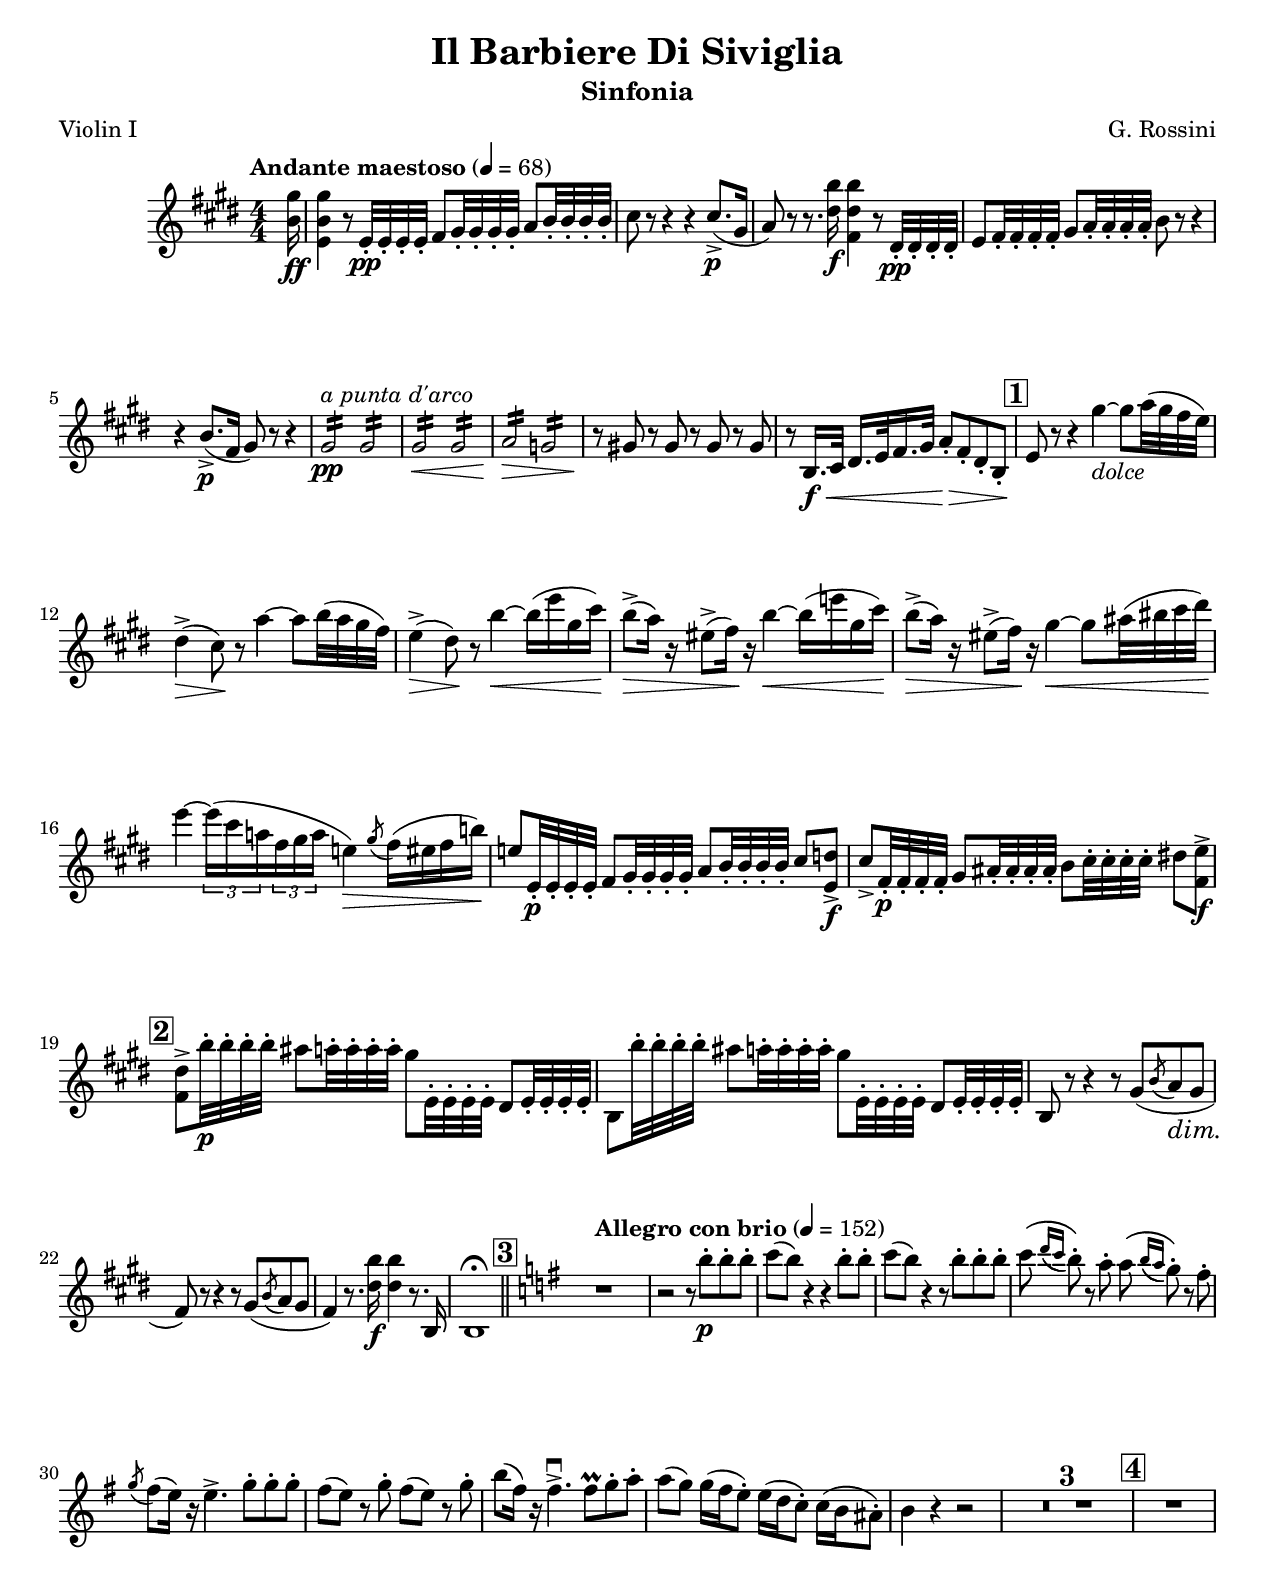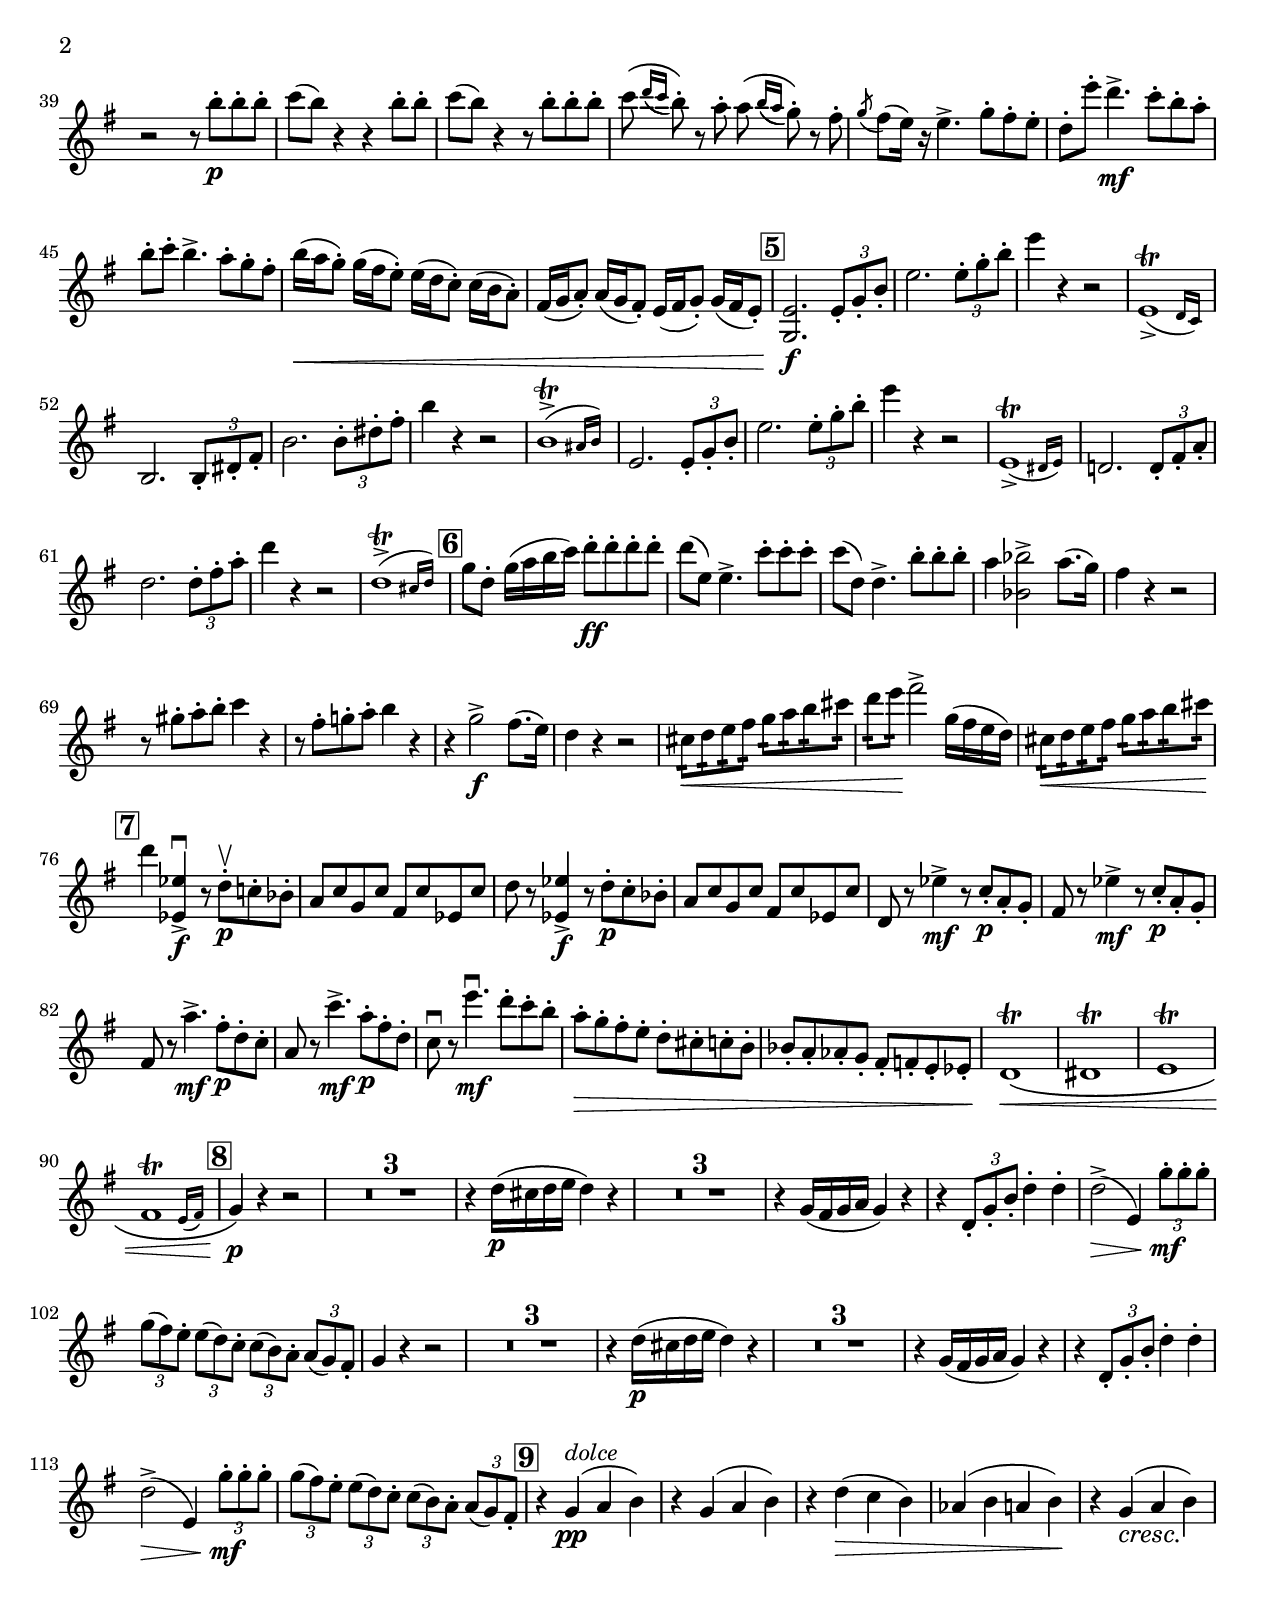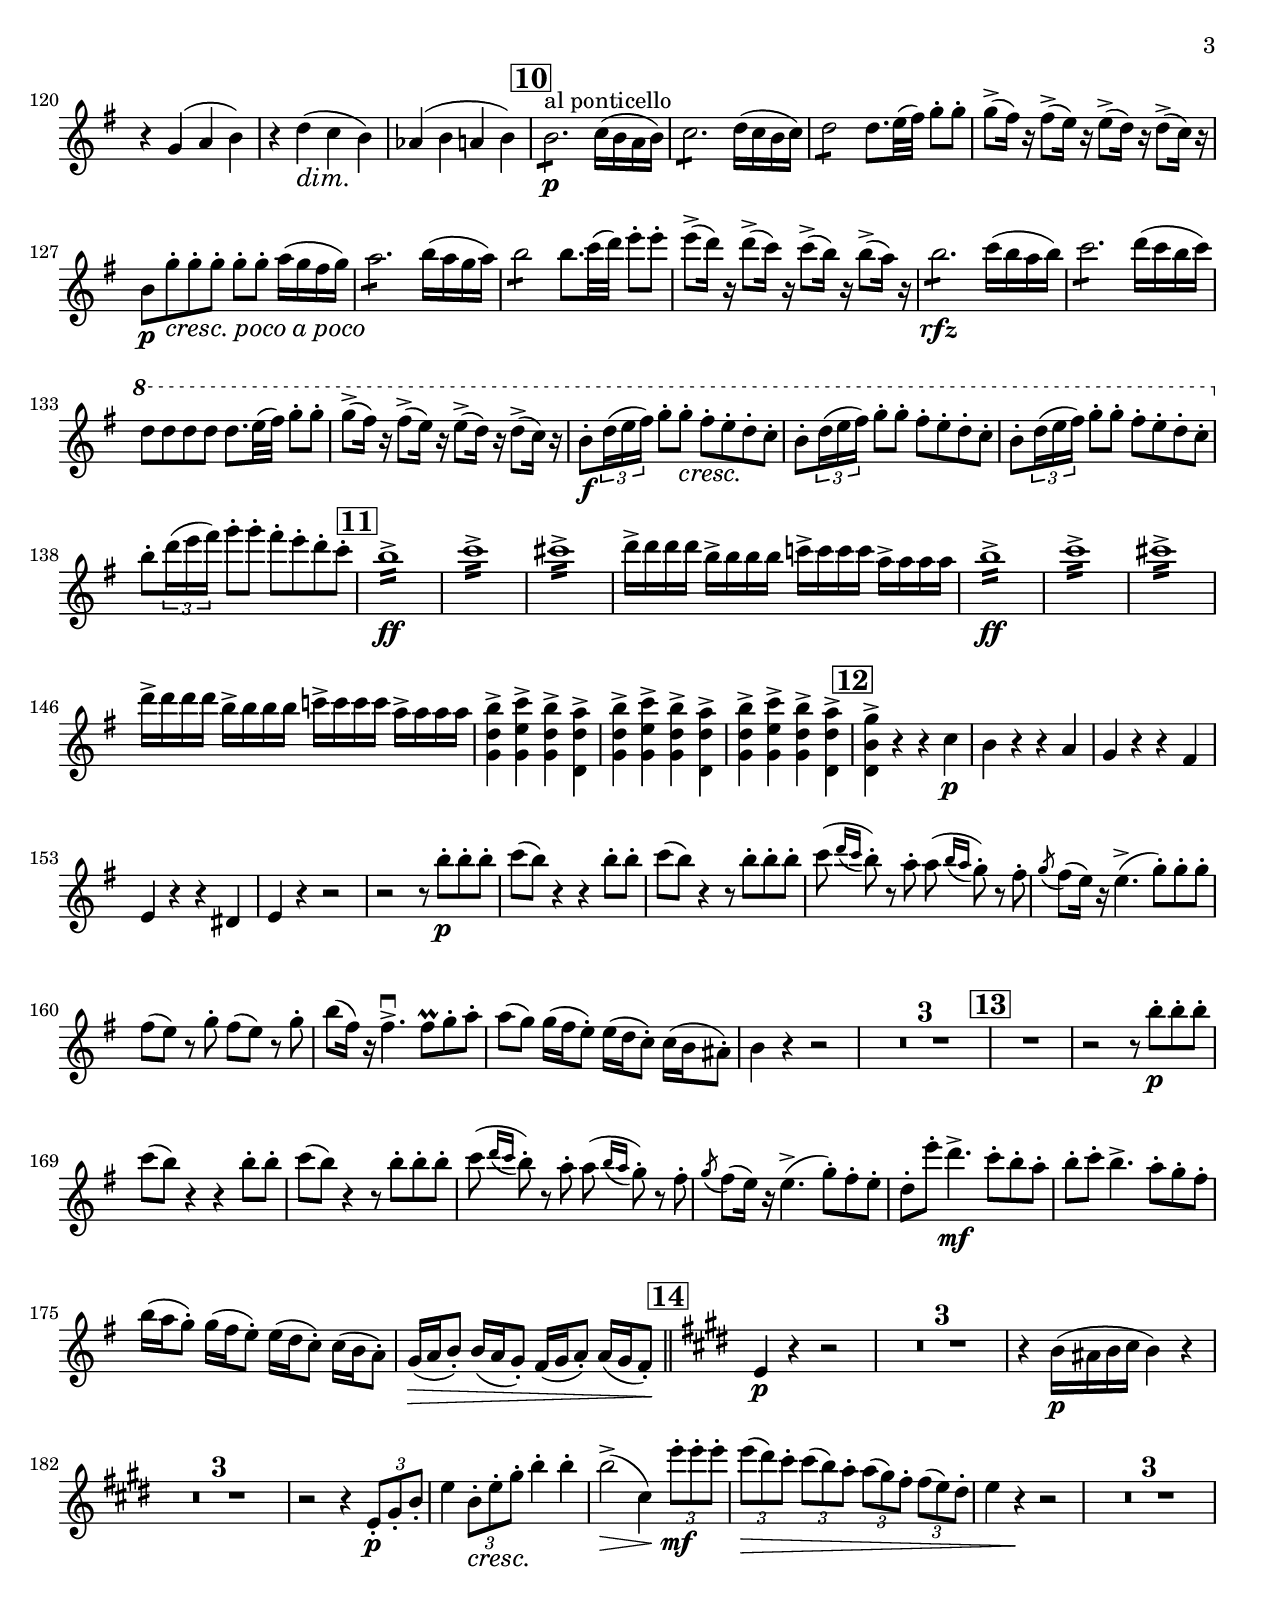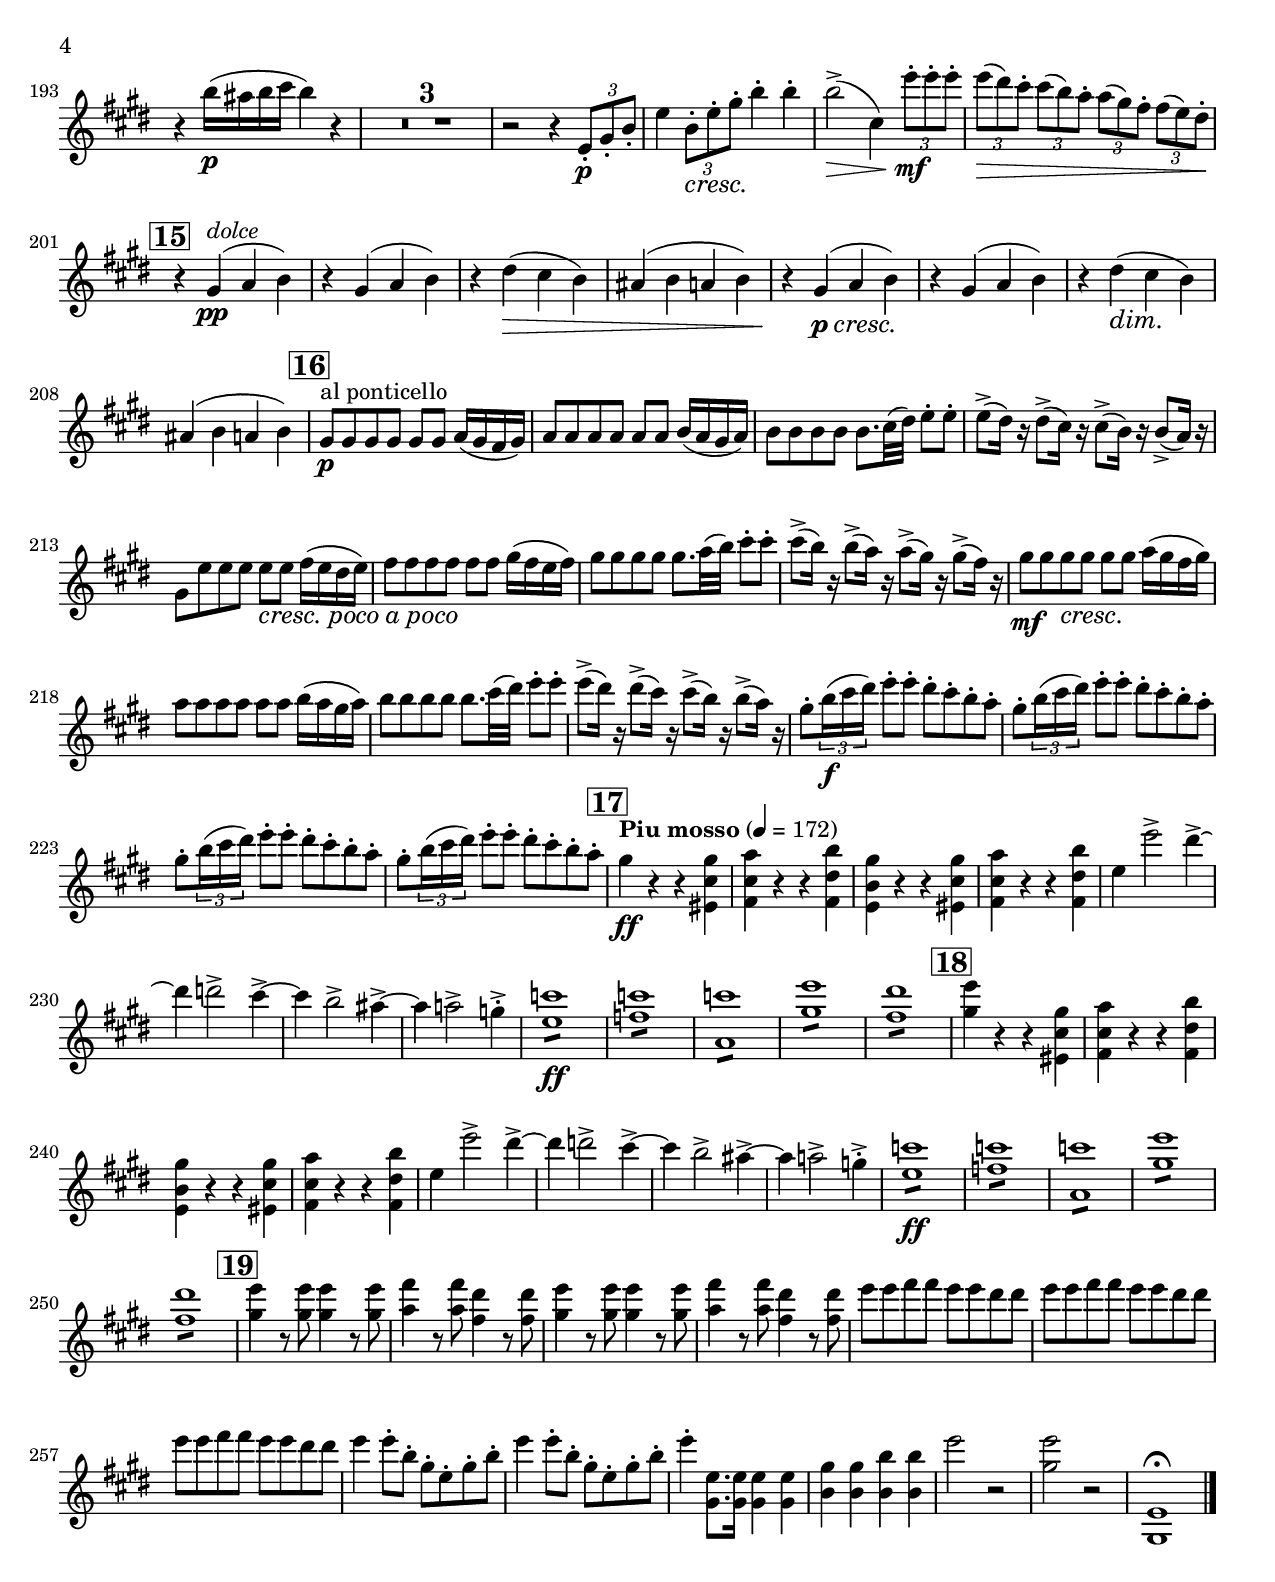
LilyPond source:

\version "2.18.2"

#(ly:set-option 'relative-includes #t)

% Rossini Barber of Seville Overture - Violin I Part

\paper {
  #(set-paper-size "letter")
  top-margin = 0.5\in
  page-breaking = #ly:page-turn-breaking
}

\header {
  title = "Il Barbiere Di Siviglia"
  composer = "G. Rossini"
  subtitle = "Sinfonia"
  poet = "Violin I"
  % Remove default LilyPond tagline
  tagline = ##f
}

rhythms = \version "2.18.2"

% Rossini Barber of Seville Overture - Rhythms

{
  
  \include "globals.ily"
  
  \tempo "Andante maestoso" 4 = 68 % measure 1
  \partial 16 s16
  
  s1*10
  
  \mark \default % measure 11 [1]
  
  s1*8
  
  \mark \default % measure 19 [2]
  
  s1*6
  
  \mark \default % measure 25 [3]
  \tempo "Allegro con brio" 4 = 152
  
  s1*13
  
  \mark \default % measure 38 [4]
  
  s1*10
  
  \mark \default % measure 48 [5]
  
  s1*16
  
  \mark \default % measure 64 [6]
  
  s1*12
  
  \mark \default % measure 76 [7]
  
  s1*15
  
  \mark \default % measure 91 [8]
  
  s1*24
  
  \mark \default % measure 115 [9]
  
  s1*8
  
  \mark \default % measure 123 [10]
  
  s1*16
  
  \mark \default % measure 139 [11]
  
  s1*11
  
  \mark \default % measure 150 [12]
  
  s1*17
  
  \mark \default % measure 167 [13]
  
  s1*10
  
  \mark \default % measure 177 [14]
  
  s1*24
  
  \mark \default % measure 201 [15]
  
  s1*8
  
  \mark \default % measure 209 [16]
  
  s1*16
  
  \mark \default % measure 225 [17]
  \tempo "Piu mosso" 4 = 172
  
  s1*13
  
  \mark \default % measure 238 [18]
  
  s1*13
  
  \mark \default % measure 251 [19]
}


partViolinI = \version "2.18.2"

% Rossini Barber of Seville Overture - Violin I Part

\relative c'' {
  
  \include "globals.ily"
  
  \key e \major
  
  \partial 16 <b gis'>16\ff |
  <e, b' gis'>4 r8 e32-.\pp e32-. e32-. e32-. fis8 gis32-. gis32-. gis32-. gis32-. a8 b32-. b32-. b32-. b32-. |
  cis8 r8 r4 r4 cis8.->\p( gis16 |
  a8) r8 r8. <dis b'>16\f <fis, dis' b'>4 r8 dis32-.\pp dis32-. dis32-. dis32-. |
  e8 fis32-. fis32-. fis32-. fis32-. gis8 a32-. a32-. a32-. a32-. b8 r8 r4 |
  r4 b8.->\p( fis16 gis8) r8 r4 |
  gis2:16\pp^\markup { \italic "a punta d'arco" } gis2:16 |
  gis2:16\< gis2:16 |
  a2:16\> g2:16 |
  r8\! gis8 r8 gis8 r8 gis8 r8 gis8 |
  r8 b,16.\f\< cis32 dis16. e32 fis16. gis32 a8-.\> fis8-. dis8-. b8-. |
  
  % Rehearsal [1]
  e8\! r8 r4 gis'4~_\markup { \italic "dolce" } gis8 a32( gis32 fis32 e32) |
  dis4->\>( cis8)\! r8 a'4~ a8 b32( a32 gis32 fis32) |
  e4->\>( dis8)\! r8 b'4~\< b16( e16 gis,16 cis16) |
  b8->\>( a16) r16 eis8->( fis16)\! r16 b4~\< b16( e16 gis,16 cis16) |
  b8->\>( a16) r16 eis8->( fis16)\! r16 gis4~\< gis8 ais32( bis32 cis32 dis32)\! |
  e4~ \tuplet 3/2 { e16( cis16 a16 } \tuplet 3/2 { fis16 gis16 a16 } e4\>) \acciaccatura gis8 fis16( eis16 fis16 b16) |
  e,8\! e,32-.\p e32-. e32-. e32-. fis8 gis32-. gis32-. gis32-. gis32-. a8 b32-. b32-. b32-. b32-. cis8 <e, d'>8->\f |
  cis'8-> fis,32-.\p fis32-. fis32-. fis32-. gis8 ais32-. ais32-. ais32-. ais32-. b8 cis32-. cis32-. cis32-. cis32-. dis8 <fis, e'>8->\f |
  
  % Rehearsal [2]
  <fis dis'>8-> b'32-.\p b32-. b32-. b32-. ais8 a32-. a32-. a32-. a32-. gis8 e,32-. e32-. e32-. e32-. dis8 e32-. e32-. e32-. e32-. |
  b8 b''32-. b32-. b32-. b32-. ais8 a32-. a32-. a32-. a32-. gis8 e,32-. e32-. e32-. e32-. dis8 e32-. e32-. e32-. e32-. |
  b8 r8 r4 r8 gis'8( \acciaccatura b8 a8\dim gis8 |
  fis8) r8 r4 r8 gis8( \acciaccatura b8 a8 gis8 |
  fis4) r8. <dis' b'>16\f <dis b'>4 r8. b,16 |
  b1\fermata \bar "||"
  
  % Rehearsal [3]
  \key g \major
  R1 |
  r2 r8 b''8-.\p b8-. b8-. |
  c8( b8) r4 r4 b8-. b8-. |
  c8( b8)  r4 r8 b8-. b8-. b8-. |
  c8\( \appoggiatura { d16( c16 } b8-.)\) r8 a8-. a8\( \appoggiatura { b16( a16 } g8-.)\) r8 fis8-. |
  \acciaccatura g8 fis8( e16) r16 e4.-> g8-. g8-. g8-. |
  fis8( e8) r8 g8-. fis8( e8) r8 g8-. |
  b8( fis16) r16 fis4.->\downbow fis8\prall g8-. a8-. |
  a8( g8) g16( fis16 e8-.) e16( d16 c8-.) c16( b16 ais8-.) |
  b4 r4 r2 |
  R1*3
  
  % Rehearsal [4]
  R1 |
  r2 r8 b'8-.\p b8-. b8-. |
  c8( b8) r4 r4 b8-. b8-. |
  c8( b8) r4 r8 b8-. b8-. b8-. |
  c8\( \appoggiatura { d16( c16 } b8-.)\) r8 a8-. a8\( \appoggiatura { b16( a16 } g8-.)\) r8 fis8-. |
  \acciaccatura g8 fis8( e16) r16 e4.-> g8-. fis8-. e8-. |
  d8-. e'8-. d4.->\mf c8-. b8-. a8-. |
  b8-. c8-. b4.-> a8-. g8-. fis8-. |
  b16\<( a16 g8-.) g16( fis16 e8-.) e16( d16 c8-.) c16( b16 a8-.) |
  fis16( g16 a8-.) a16( g16 fis8-.) e16( fis16 g8-.) g16( fis16 e8-.) |
  
  % Rehearsal [5]
  <g, e'>2.\f \tuplet 3/2 { e'8-. g8-. b8-. } |
  e2. \tuplet 3/2 { e8-. g8-. b8-. } |
  e4 r4 r2 |
  << e,,1->\trill { s2.( \grace { d16 c16 } s4) } >>  |
  b2. \tuplet 3/2 { b8-. dis8-. fis8-. } |
  b2. \tuplet 3/2 { b8-. dis8-. fis8-. } |
  b4 r4 r2 |
  << b,1->\trill { s2.( \grace { ais16 b16 } s4) } >> |
  e,2. \tuplet 3/2 { e8-. g8-. b8-. } |
  e2. \tuplet 3/2 { e8-. g8-. b8-. } |
  e4 r4 r2 |
  << e,,1->\trill { s2.( \grace { dis16 e16 } s4) } >>  |
  d2. \tuplet 3/2 { d8-. fis8-. a8-. } |
  d2. \tuplet 3/2 { d8-. fis8-. a8-. } |
  d4 r4 r2 |
  << d,1->\trill { s2.( \grace { cis16 d16 } s4) } >> |
  
  % Rehearsal [6]
  g8 d8-. g16( a16 b16 c16) d8-.\ff d8-. d8-. d8-. |
  d8( e,8) e4.-> c'8-. c8-. c8-. |
  c8( d,8) d4.-> b'8-. b8-. b8-. |
  a4 <bes, bes'>2-> a'8.( g16) |
  fis4 r4 r2 |
  r8 gis8-. a8-. b8-. c4 r4 |
  r8 fis,8-. g8-. a8-. b4 r4 |
  r4 g2->\f fis8.( e16) |
  d4 r4 r2 |
  cis8:16\< d8:16 e8:16 fis8:16 g8:16 a8:16 b8:16 cis8:16 |
  d8:16 e8:16\! fis2-> g,16( fis16 e16 d16) |
  cis8:16\< d8:16 e8:16 fis8:16 g8:16 a8:16 b8:16 cis8:16 |
  
  % Rehearsal [7]
  d4\! <ees,, ees'>4->\f\downbow r8 d'8-.\p\upbow c8-. bes8-. |
  a8 c8 g8 c8 fis,8 c'8 ees,8 c'8 |
  d8 r8 <ees, ees'>4->\f r8 d'8-.\p c8-. bes8-. |
  a8 c8 g8 c8 fis,8 c'8 ees,8 c'8 |
  d,8 r8 ees'4->\mf r8 c8-.\p a8-. g8-. |
  fis8 r8 ees'4->\mf r8 c8-.\p a8-. g8-. |
  fis8 r8 a'4.->\mf fis8-.\p d8-. c8-. |
  a8 r8 c'4.->\mf a8-.\p fis8-. d8-. |
  c8\downbow r8 e'4.\downbow\mf d8-. c8-. b8-. |
  a8-.\> g8-. fis8-. e8-. d8-. cis8-. c8-. b8-. |
  bes8-. a8-. aes8-. g8-. fis8-. f8-. e8-. ees8-. |
  d1\trill\<\( |
  dis1\trill |
  e1\trill |
  << fis1\trill { s2. \grace { e16( fis16) } s4 } >> |
  
  % Rehearsal [8]
  g4\p\) r4 r2 |
  R1*3 |
  r4 d'16\p( cis16 d16 e16 d4) r4 |
  R1*3
  r4 g,16( fis16 g16 a16 g4) r4 |
  r4 \tuplet 3/2 { d8-. g8-. b8-. } d4-. d4-. |
  d2->\>( e,4) \tuplet 3/2 { g'8-.\mf g8-. g8-. } |
  \tuplet 3/2 { g8( fis8) e8-. } \tuplet 3/2 { e8( d8) c8-. } \tuplet 3/2 { c8( b8) a8-. } \tuplet 3/2 { a8( g8) fis8-. } |
  g4 r4 r2 |
  R1*3
  r4 d'16\p( cis16 d16 e16 d4) r4 |
  R1*3
  r4 g,16( fis16 g16 a16 g4) r4 |
  r4 \tuplet 3/2 { d8-. g8-. b8-. } d4-. d4-. |
  d2->\>( e,4) \tuplet 3/2 { g'8-.\mf g8-. g8-. } |
  \tuplet 3/2 { g8( fis8) e8-. } \tuplet 3/2 { e8( d8) c8-. } \tuplet 3/2 { c8( b8) a8-. } \tuplet 3/2 { a8( g8) fis8-. } |
  
  % Rehearsal [9]
  r4 g4\pp^\markup { \italic "dolce" }( a4 b4) |
  r4 g4( a4 b4) |
  r4 d4\>( c4 b4) |
  aes4( b4 a4 b4)\! |
  r4 g4\cresc( a4 b4) |
  r4 g4( a4 b4) |
  r4 d4\dim( c4 b4) |
  aes4( b4 a4 b4)\! |
  
  % Rehearsal [10]
  b2.:8\p^"al ponticello" c16( b16 a16 b16) |
  c2.:8 d16( c16 b16 c16) |
  d2:8 d8. e32( fis32) g8-. g8-. |
  
  g8->( fis16) r16 fis8->( e16) r16 e8->( d16) r16 d8->(c16) r16 |
  \set crescendoText = \markup { \italic { cresc. poco a poco } }
  \set crescendoSpanner = #'text
  b8\p g'8-.\< g8-. g8-. g8-. g8-. a16( g16 fis16 g16) |
  a2.:8 b16( a16 g16 a16) |
  b2:8 b8. c32( d32) e8-. e8-. |
  e8->( d16) r16 d8->( c16) r16 c8->( b16) r16 b8->( a16) r16 |
  b2.:8\rfz c16( b16 a16 b16) |
  c2.:8 d16( c16 b16 c16) |
  \ottava #1
  \set Staff.ottavation = #"8"
  d8 d8 d8 d8 d8. e32( fis32) g8-. g8-.
  g8->( fis16) r16 fis8->( e16) r16 e8->( d16) r16 d8->( c16) r16 |
  b8-.\f \tuplet 3/2 { d16( e16 fis16) } g8-. g8-.\cresc fis8-. e8-. d8-. c8-. |
  b8-. \tuplet 3/2 { d16( e16 fis16) } g8-. g8-. fis8-. e8-. d8-. c8-. |
  b8-. \tuplet 3/2 { d16( e16 fis16) } g8-. g8-. fis8-. e8-. d8-. c8-. |
  \ottava #0
  \unset Staff.ottavation
  b8-. \tuplet 3/2 { d16( e16 fis16) } g8-. g8-. fis8-. e8-. d8-. c8-. |
  
  % Rehearsal [11]
  b1:16->\ff |
  c1:16-> |
  cis1:16-> |
  d16-> d16 d16 d16 b16-> b16 b16 b16 c16-> c16 c16 c16 a16-> a16 a16 a16 |
  b1:16->\ff |
  c1:16-> |
  cis1:16-> |
  d16-> d16 d16 d16 b16-> b16 b16 b16 c16-> c16 c16 c16 a16-> a16 a16 a16 |
  <g, d' b'>4-> <g e' c'>4-> <g d' b'>4-> <d d' a'>4-> |
  <g d' b'>4-> <g e' c'>4-> <g d' b'>4-> <d d' a'>4-> |
  <g d' b'>4-> <g e' c'>4-> <g d' b'>4-> <d d' a'>4-> |
  
  % Rehearsal [12]
  <d b' g'>4-> r4 r4 c'4\p |
  b4 r4 r4 a4 |
  g4 r4 r4 fis4 |
  e4 r4 r4 dis4 |
  e4 r4 r2 |
  r2 r8 b''8-.\p b8-. b8-. |
  c8( b8) r4 r4 b8-. b8-. |
  c8( b8) r4 r8 b8-. b8-. b8-. |
  c8( \appoggiatura { d16 c16 } b8-.) r8 a8-. a8( \appoggiatura { b16 a16 } g8-.) r8 fis8-. |
  \acciaccatura g8 fis8( e16) r16 e4.->( g8-.) g8-. g8-. |
  fis8( e8) r8 g8-. fis8( e8) r8 g8-. |
  b8( fis16) r16 fis4.->\downbow fis8\prall g8-. a8-. |
  a8( g8) g16( fis16 e8-.) e16( d16 c8-.) c16( b16 ais8-.) |
  b4 r4 r2 |
  R1*3 
  
  % Rehearsal [13]
  R1 |
  r2 r8 b'8-.\p b8-. b8-. |
  c8( b8) r4 r4 b8-. b8-. |
  c8( b8) r4 r8 b8-. b8-. b8-. |
  c8( \appoggiatura { d16 c16 } b8-.) r8 a8-. a8( \appoggiatura { b16 a16 } g8-.) r8 fis8-. |
  \acciaccatura g8 fis8( e16) r16 e4.->( g8-.) fis8-. e8-. |
  d8-. e'8-. d4.->\mf c8-. b8-. a8-. |
  b8-. c8-. b4.-> a8-. g8-. fis8-. |
  b16( a16 g8-.) g16( fis16 e8-.) e16( d16 c8-.) c16( b16 a8-.) |
  g16\>( a16 b8-.) b16( a16 g8-.) fis16( g16 a8-.) a16( g16 fis8-.)\! \bar "||"
  
  % Rehearsal [14]
  \key e \major
  e4\p r4 r2 |
  R1*3
  r4 b'16\p( ais16 b16 cis16 b4) r4 |
  R1*3
  r2 r4 \tuplet 3/2 { e,8-.\p gis8-. b8-. } |
  e4 \tuplet 3/2 { b8-.\cresc e8-. gis8-. } b4-. b4-. |
  b2->\>( cis,4) \tuplet 3/2 { e'8-.\mf e8-. e8-. } |
  \tuplet 3/2 { e8\>( dis8) cis8-. } \tuplet 3/2 { cis8( b8) a8-. } \tuplet 3/2 { a8( gis8) fis8-. } \tuplet 3/2 { fis8( e8) dis8-. } |
  e4 r4\! r2 |
  R1*3
  r4 b'16\p( ais16 b16 cis16 b4) r4 |
  R1*3
  r2 r4 \tuplet 3/2 { e,,8-.\p gis8-. b8-. } |
  e4 \tuplet 3/2 { b8-.\cresc e8-. gis8-. } b4-. b4-. |
  b2->\>( cis,4) \tuplet 3/2 { e'8-.\mf e8-. e8-. } |
  \tuplet 3/2 { e8\>( dis8) cis8-. } \tuplet 3/2 { cis8( b8) a8-. } \tuplet 3/2 { a8( gis8) fis8-. } \tuplet 3/2 { fis8( e8) dis8-. } |
  
  % Rehearsal [15]
  r4\! gis,4\pp^\markup { \italic "dolce" }( a4 b4) |
  r4 gis4( a4 b4) |
  r4 dis4\>( cis4 b4) |
  ais4( b4 a4 b4) |
  r4\! gis4\p\cresc( a4 b4) |
  r4 gis4( a4 b4) |
  r4 dis4\dim( cis4 b4) |
  ais4( b4 a4 b4) |
  
  % Rehearsal [16]
  gis8\p^"al ponticello" gis8 gis8 gis8 gis8 gis8 a16( gis16 fis16 gis16) |
  a8 a8 a8 a8 a8 a8 b16( a16 gis16 a16) |
  b8 b8 b8 b8 b8. cis32( dis32) e8-. e8-. |
  e8->( dis16) r16 dis8->( cis16) r16 cis8->( b16) r16 b8->( a16) r16 |
  gis8 e'8 e8 e8 e8\< e8 fis16( e16 dis16 e16) |
  fis8 fis8 fis8 fis8 fis8 fis8 gis16( fis16 e16 fis16) |
  gis8 gis8 gis8 gis8 gis8. a32( b32) cis8-. cis8-. |
  cis8->( b16) r16 b8->( a16) r16 a8->( gis16) r16 gis8->( fis16) r16 | 
  gis8\mf gis8 gis8\cresc gis8 gis8 gis8 a16( gis16 fis16 gis16) |
  a8 a8 a8 a8 a8 a8 b16( a16 gis16 a16) |
  b8 b8 b8 b8 b8. cis32( dis32) e8-. e8-. |
  e8->( dis16) r16 dis8->( cis16) r16 cis8->( b16) r16 b8->( a16) r16 |
  gis8-. \tuplet 3/2 { b16\f( cis16 dis16) } e8-. e8-. dis8-. cis8-. b8-. a8-. |
  gis8-. \tuplet 3/2 { b16( cis16 dis16) } e8-. e8-. dis8-. cis8-. b8-. a8-. |
  gis8-. \tuplet 3/2 { b16( cis16 dis16) } e8-. e8-. dis8-. cis8-. b8-. a8-. |
  gis8-. \tuplet 3/2 { b16( cis16 dis16) } e8-. e8-. dis8-. cis8-. b8-. a8-. |
  
  % Rehearsal [17]
  gis4\ff r4 r4 <eis, cis' gis'>4 |
  <fis cis' a'>4 r4 r4 <fis dis' b'>4 |
  <e b' gis'>4 r4 r4 <eis cis' gis'>4 |
  <fis cis' a'>4 r4 r4 <fis dis' b'>4 |
  e'4 e'2-> dis4->~ |
  dis4 d2-> cis4->~ |
  cis4 b2-> ais4->~ |
  ais4 a2-> g4-.-> |
  <e c'>1:8\ff |
  <f c'>1:8 |
  <a, c'>1:8 |
  <gis' e'>1:8 |
  <fis dis'>1:8 |
  
  % Rehearsal [18]
  <gis e'>4 r4 r4 <eis, cis' gis'>4 |
  <fis cis' a'>4 r4 r4 <fis dis' b'>4 |
  <e b' gis'>4 r4 r4 <eis cis' gis'>4 |
  <fis cis' a'>4 r4 r4 <fis dis' b'>4 |
  e'4 e'2-> dis4->~ |
  dis4 d2-> cis4->~ |
  cis4 b2-> ais4->~ |
  ais4 a2-> g4-.-> |
  <e c'>1:8\ff |
  <f c'>1:8 |
  <a, c'>1:8 |
  <gis' e'>1:8 |
  <fis dis'>1:8 |
  
  % Rehearsal [19]
  <gis e'>4 r8 <gis e'>8 <gis e'>4 r8 <gis e'>8 |
  <a fis'>4 r8 <a fis'>8 <fis dis'>4 r8 <fis dis'>8 |
  <gis e'>4 r8 <gis e'>8 <gis e'>4 r8 <gis e'>8 |
  <a fis'>4 r8 <a fis'>8 <fis dis'>4 r8 <fis dis'>8 |
  e'8 e8 fis8 fis8 e8 e8 dis8 dis8 | 
  e8 e8 fis8 fis8 e8 e8 dis8 dis8 |
  e8 e8 fis8 fis8 e8 e8 dis8 dis8 |
  e4 e8-. b8-. gis8-. e8-. gis8-. b8-. |
  e4 e8-. b8-. gis8-. e8-. gis8-. b8-. |
  e4-. <gis,, e'>8. <gis e'>16 <gis e'>4 <gis e'>4 |
  <b gis'>4 <b gis'>4 <b b'>4 <b b'>4 |
  e'2 r2 |
  <gis, e'>2 r2 |
  <gis,, e'>1\fermata \bar "|."
  
}


% Part scoring

\score {
  \new Staff \with {
    \consists "Page_turn_engraver"
    midiInstrument = "violin"
  } << \partViolinI \rhythms { \compressFullBarRests } >>
  \layout { }
  \midi {
    \tempo 4=68
  }
}
